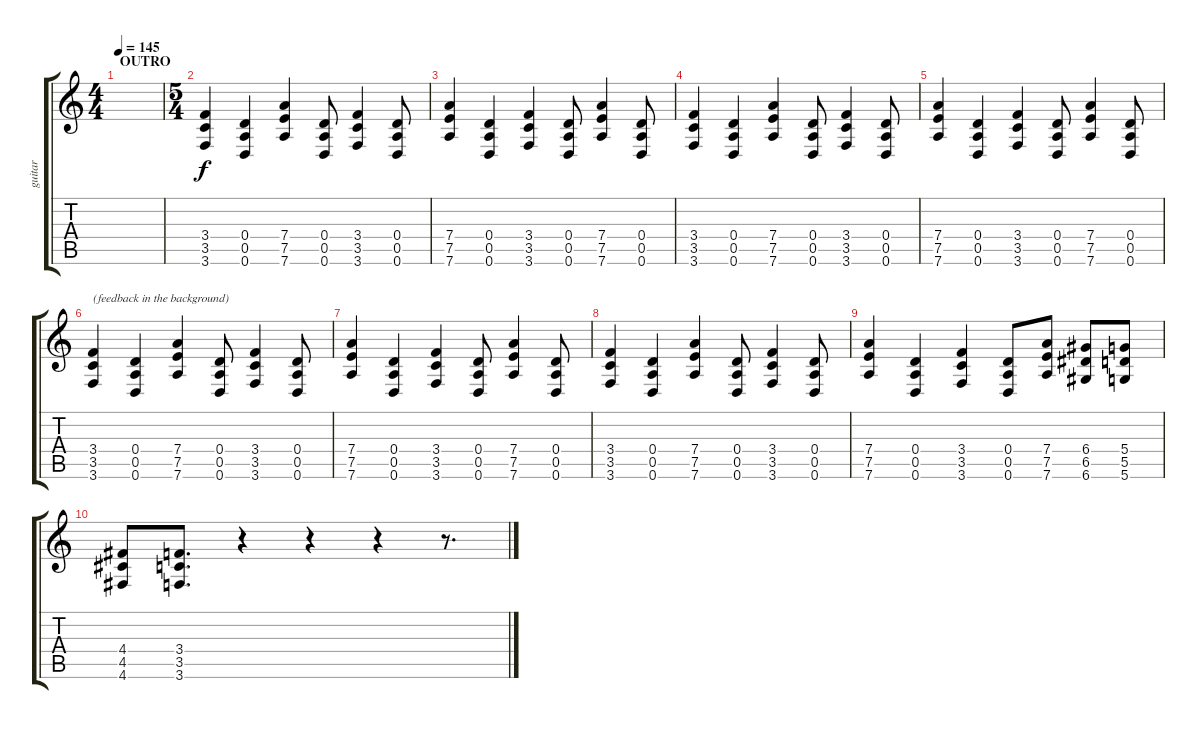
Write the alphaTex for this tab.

\track ("guitar" "guitar") {instrument overdrivenguitar}
\staff {score tabs}
\tuning (E4 B3 G3 D3 A2 D2) {hide}
\ts (4 4)
\section ("" "OUTRO")
\tempo 145
\clef g2
\ks c
|
\ts (5 4)
(3.4 3.5 3.6).4 (0.4 0.5 0.6).4 (7.4 7.5 7.6).4 (0.4 0.5 0.6).8 (3.4 3.5 3.6).4 (0.4 0.5 0.6).8 |
(7.4 7.5 7.6).4 (0.4 0.5 0.6).4 (3.4 3.5 3.6).4 (0.4 0.5 0.6).8 (7.4 7.5 7.6).4 (0.4 0.5 0.6).8 |
(3.4 3.5 3.6).4 (0.4 0.5 0.6).4 (7.4 7.5 7.6).4 (0.4 0.5 0.6).8 (3.4 3.5 3.6).4 (0.4 0.5 0.6).8 |
(7.4 7.5 7.6).4 (0.4 0.5 0.6).4 (3.4 3.5 3.6).4 (0.4 0.5 0.6).8 (7.4 7.5 7.6).4 (0.4 0.5 0.6).8 |
(3.4 3.5 3.6).4{txt "(feedback in the background)"} (0.4 0.5 0.6).4 (7.4 7.5 7.6).4 (0.4 0.5 0.6).8 (3.4 3.5 3.6).4 (0.4 0.5 0.6).8 |
(7.4 7.5 7.6).4 (0.4 0.5 0.6).4 (3.4 3.5 3.6).4 (0.4 0.5 0.6).8 (7.4 7.5 7.6).4 (0.4 0.5 0.6).8 |
(3.4 3.5 3.6).4 (0.4 0.5 0.6).4 (7.4 7.5 7.6).4 (0.4 0.5 0.6).8 (3.4 3.5 3.6).4 (0.4 0.5 0.6).8 |
(7.4 7.5 7.6).4 (0.4 0.5 0.6).4 (3.4 3.5 3.6).4 (0.4 0.5 0.6).8 (7.4 7.5 7.6).8 (6.4 6.5 6.6).8 (5.4 5.5 5.6).8 |
(4.4 4.5 4.6).8 (3.4 3.5 3.6).8{d} r.4 r.4 r.4 r.8{d}
